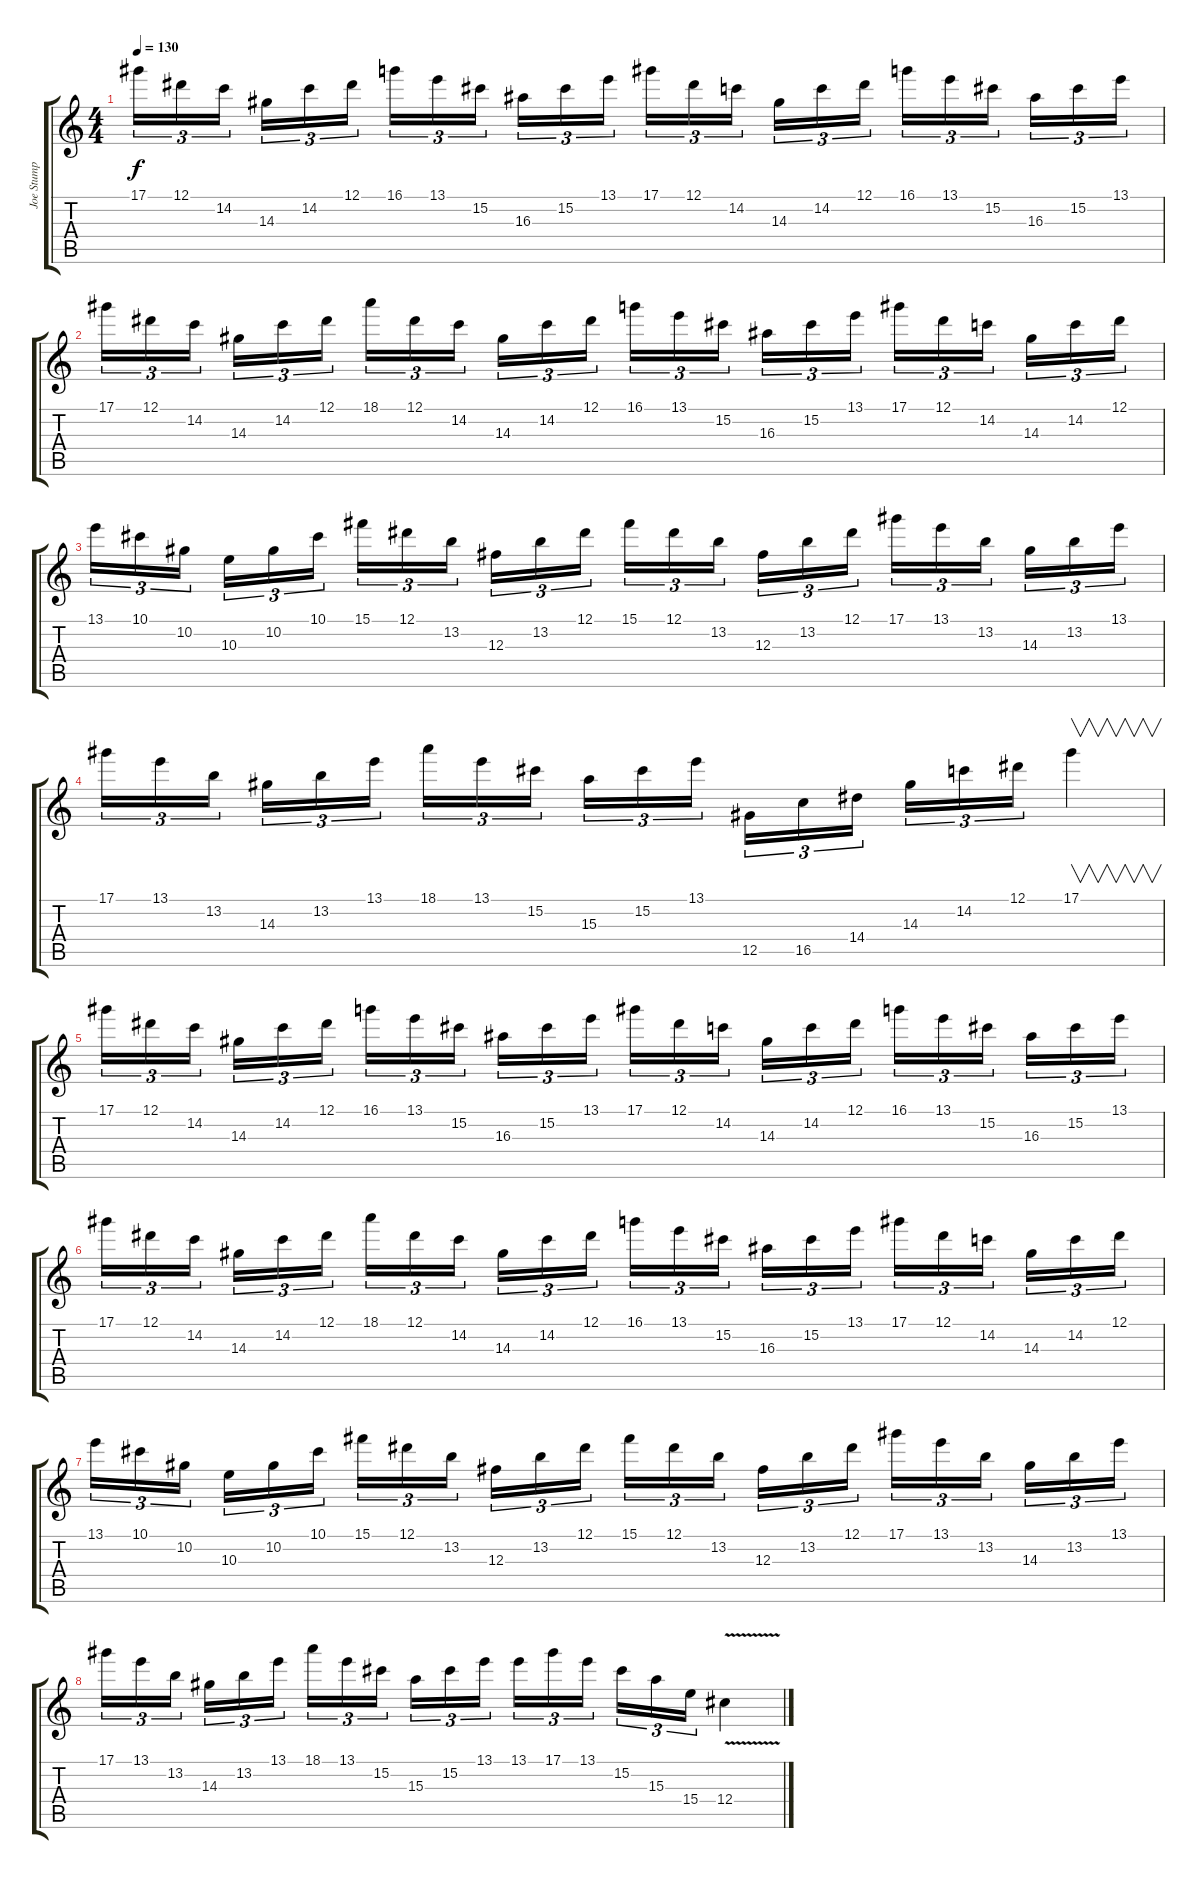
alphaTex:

\track ("Joe Stump" "Joe Stump") {instrument distortionguitar}
\staff {score tabs}
\tuning (Eb4 Bb3 Gb3 Db3 Ab2 Eb2) {hide}
\ts (4 4)
\tempo 130
\clef g2
\ks c
17.1.16{tu (3 2) dy f} 12.1.16{tu (3 2)} 14.2.16{tu (3 2) beam splitsecondary} 14.3.16{tu (3 2)} 14.2.16{tu (3 2)} 12.1.16{tu (3 2)} 16.1.16{tu (3 2)} 13.1.16{tu (3 2)} 15.2.16{tu (3 2) beam splitsecondary} 16.3.16{tu (3 2)} 15.2.16{tu (3 2)} 13.1.16{tu (3 2)} 17.1.16{tu (3 2)} 12.1.16{tu (3 2)} 14.2.16{tu (3 2) beam splitsecondary} 14.3.16{tu (3 2)} 14.2.16{tu (3 2)} 12.1.16{tu (3 2)} 16.1.16{tu (3 2)} 13.1.16{tu (3 2)} 15.2.16{tu (3 2) beam splitsecondary} 16.3.16{tu (3 2)} 15.2.16{tu (3 2)} 13.1.16{tu (3 2)} |
17.1.16{tu (3 2)} 12.1.16{tu (3 2)} 14.2.16{tu (3 2) beam splitsecondary} 14.3.16{tu (3 2)} 14.2.16{tu (3 2)} 12.1.16{tu (3 2)} 18.1.16{tu (3 2)} 12.1.16{tu (3 2)} 14.2.16{tu (3 2) beam splitsecondary} 14.3.16{tu (3 2)} 14.2.16{tu (3 2)} 12.1.16{tu (3 2)} 16.1.16{tu (3 2)} 13.1.16{tu (3 2)} 15.2.16{tu (3 2) beam splitsecondary} 16.3.16{tu (3 2)} 15.2.16{tu (3 2)} 13.1.16{tu (3 2)} 17.1.16{tu (3 2)} 12.1.16{tu (3 2)} 14.2.16{tu (3 2) beam splitsecondary} 14.3.16{tu (3 2)} 14.2.16{tu (3 2)} 12.1.16{tu (3 2)} |
13.1.16{tu (3 2)} 10.1.16{tu (3 2)} 10.2.16{tu (3 2) beam splitsecondary} 10.3.16{tu (3 2)} 10.2.16{tu (3 2)} 10.1.16{tu (3 2)} 15.1.16{tu (3 2)} 12.1.16{tu (3 2)} 13.2.16{tu (3 2) beam splitsecondary} 12.3.16{tu (3 2)} 13.2.16{tu (3 2)} 12.1.16{tu (3 2)} 15.1.16{tu (3 2)} 12.1.16{tu (3 2)} 13.2.16{tu (3 2) beam splitsecondary} 12.3.16{tu (3 2)} 13.2.16{tu (3 2)} 12.1.16{tu (3 2)} 17.1.16{tu (3 2)} 13.1.16{tu (3 2)} 13.2.16{tu (3 2) beam splitsecondary} 14.3.16{tu (3 2)} 13.2.16{tu (3 2)} 13.1.16{tu (3 2)} |
17.1.16{tu (3 2)} 13.1.16{tu (3 2)} 13.2.16{tu (3 2) beam splitsecondary} 14.3.16{tu (3 2)} 13.2.16{tu (3 2)} 13.1.16{tu (3 2)} 18.1.16{tu (3 2)} 13.1.16{tu (3 2)} 15.2.16{tu (3 2) beam splitsecondary} 15.3.16{tu (3 2)} 15.2.16{tu (3 2)} 13.1.16{tu (3 2)} 12.5.16{tu (3 2)} 16.5.16{tu (3 2)} 14.4.16{tu (3 2) beam splitsecondary} 14.3.16{tu (3 2)} 14.2.16{tu (3 2)} 12.1.16{tu (3 2)} 17.1.4{v} |
17.1.16{tu (3 2)} 12.1.16{tu (3 2)} 14.2.16{tu (3 2) beam splitsecondary} 14.3.16{tu (3 2)} 14.2.16{tu (3 2)} 12.1.16{tu (3 2)} 16.1.16{tu (3 2)} 13.1.16{tu (3 2)} 15.2.16{tu (3 2) beam splitsecondary} 16.3.16{tu (3 2)} 15.2.16{tu (3 2)} 13.1.16{tu (3 2)} 17.1.16{tu (3 2)} 12.1.16{tu (3 2)} 14.2.16{tu (3 2) beam splitsecondary} 14.3.16{tu (3 2)} 14.2.16{tu (3 2)} 12.1.16{tu (3 2)} 16.1.16{tu (3 2)} 13.1.16{tu (3 2)} 15.2.16{tu (3 2) beam splitsecondary} 16.3.16{tu (3 2)} 15.2.16{tu (3 2)} 13.1.16{tu (3 2)} |
17.1.16{tu (3 2)} 12.1.16{tu (3 2)} 14.2.16{tu (3 2) beam splitsecondary} 14.3.16{tu (3 2)} 14.2.16{tu (3 2)} 12.1.16{tu (3 2)} 18.1.16{tu (3 2)} 12.1.16{tu (3 2)} 14.2.16{tu (3 2) beam splitsecondary} 14.3.16{tu (3 2)} 14.2.16{tu (3 2)} 12.1.16{tu (3 2)} 16.1.16{tu (3 2)} 13.1.16{tu (3 2)} 15.2.16{tu (3 2) beam splitsecondary} 16.3.16{tu (3 2)} 15.2.16{tu (3 2)} 13.1.16{tu (3 2)} 17.1.16{tu (3 2)} 12.1.16{tu (3 2)} 14.2.16{tu (3 2) beam splitsecondary} 14.3.16{tu (3 2)} 14.2.16{tu (3 2)} 12.1.16{tu (3 2)} |
13.1.16{tu (3 2)} 10.1.16{tu (3 2)} 10.2.16{tu (3 2) beam splitsecondary} 10.3.16{tu (3 2)} 10.2.16{tu (3 2)} 10.1.16{tu (3 2)} 15.1.16{tu (3 2)} 12.1.16{tu (3 2)} 13.2.16{tu (3 2) beam splitsecondary} 12.3.16{tu (3 2)} 13.2.16{tu (3 2)} 12.1.16{tu (3 2)} 15.1.16{tu (3 2)} 12.1.16{tu (3 2)} 13.2.16{tu (3 2) beam splitsecondary} 12.3.16{tu (3 2)} 13.2.16{tu (3 2)} 12.1.16{tu (3 2)} 17.1.16{tu (3 2)} 13.1.16{tu (3 2)} 13.2.16{tu (3 2) beam splitsecondary} 14.3.16{tu (3 2)} 13.2.16{tu (3 2)} 13.1.16{tu (3 2)} |
17.1.16{tu (3 2)} 13.1.16{tu (3 2)} 13.2.16{tu (3 2) beam splitsecondary} 14.3.16{tu (3 2)} 13.2.16{tu (3 2)} 13.1.16{tu (3 2)} 18.1.16{tu (3 2)} 13.1.16{tu (3 2)} 15.2.16{tu (3 2) beam splitsecondary} 15.3.16{tu (3 2)} 15.2.16{tu (3 2)} 13.1.16{tu (3 2)} 13.1.16{tu (3 2)} 17.1.16{tu (3 2)} 13.1.16{tu (3 2) beam splitsecondary} 15.2.16{tu (3 2)} 15.3.16{tu (3 2)} 15.4.16{tu (3 2)} 12.4{v}.4
